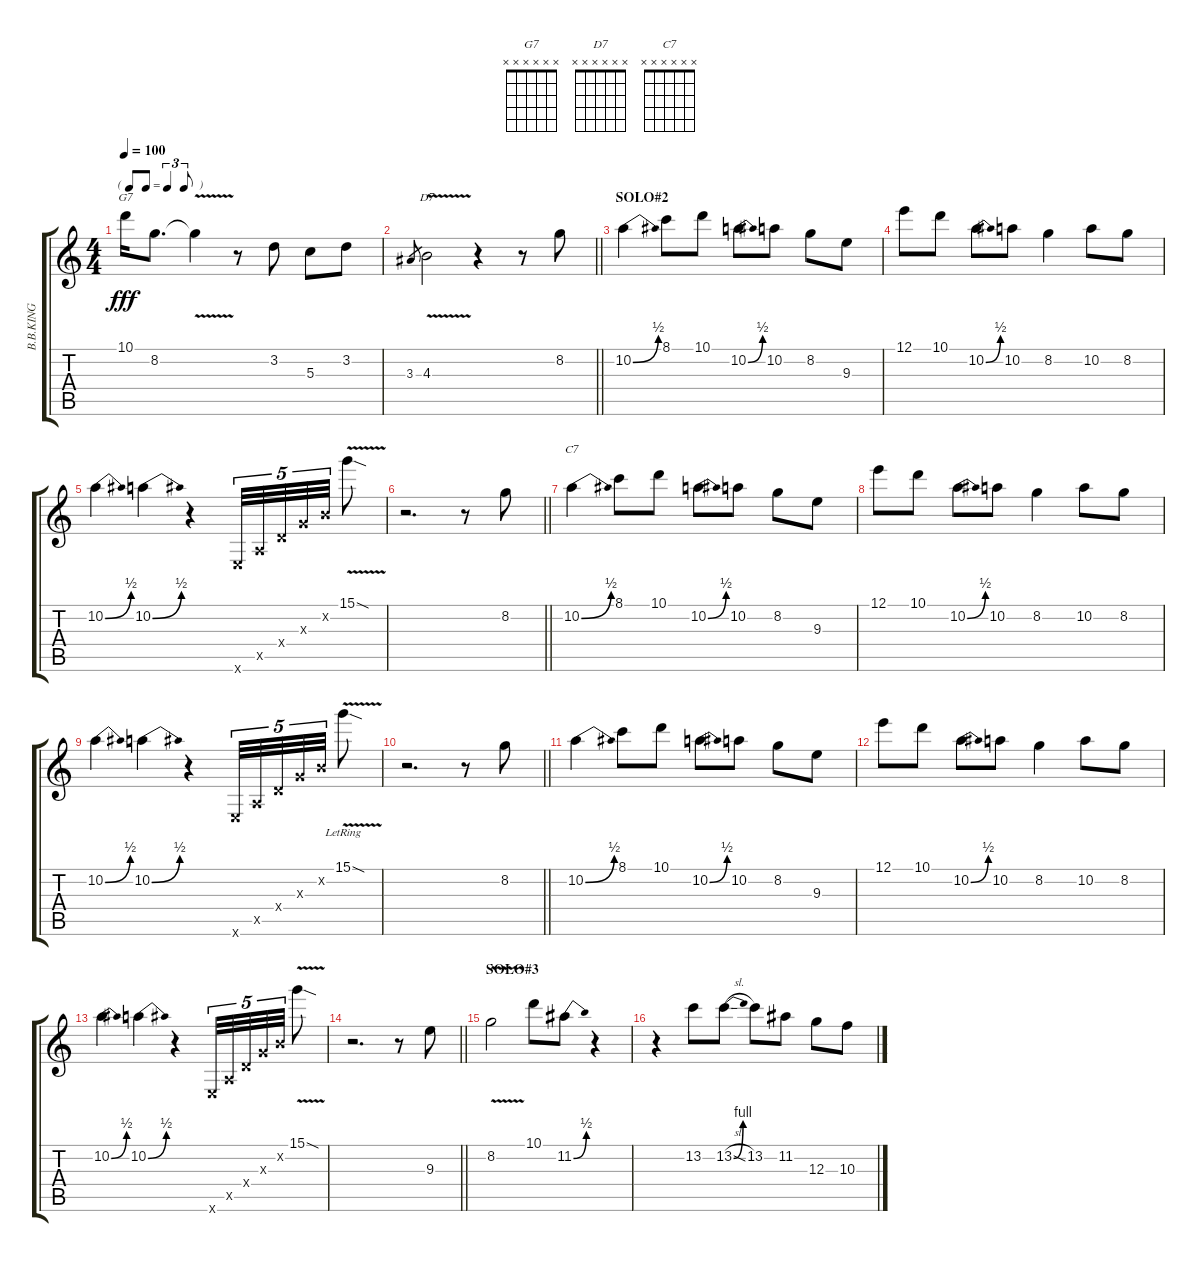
\track ("B.B.KING" "B.B.KING") {instrument electricguitarjazz}
\staff {score tabs}
\tuning (E4 B3 G3 D3 A2 E2) {hide}
\chord ("G7" x x x x x x)
\chord ("D7" x x x x x x)
\chord ("C7" x x x x x x)
\ts (4 4)
\tf triplet8th
\tempo 100
\clef g2
\ks c
10.1.16{ch "G7" dy fff} 8.2.8{d} 8.2{v t}.4 r.8 3.2.8 5.3.8 3.2.8 |
\barLineRight lightlight
3.3.8{gr} 4.3{v}.2{ch "D7"} r.4 r.8 8.2.8 |
\section ("" "SOLO#2")
10.2{be (bend 0 0 60 2)}.4 8.1.8 10.1.8 10.2{be (bend 0 0 60 2)}.8 10.2.8 8.2.8 9.3.8 |
12.1.8 10.1.8 10.2{be (bend 0 0 60 2)}.8 10.2.8 8.2.4 10.2.8 8.2.8 |
10.2{be (bend 0 0 60 2)}.4 10.2{be (bend 0 0 60 2)}.4 r.4 0.6{x}.32{tu (5 4)} 0.5{x}.32{tu (5 4)} 0.4{x}.32{tu (5 4)} 0.3{x}.32{tu (5 4)} 0.2{x}.32{tu (5 4)} 15.1{v sod}.8 |
\barLineRight lightlight
r.2{d} r.8 8.2.8 |
10.2{be (bend 0 0 60 2)}.4{ch "C7"} 8.1.8 10.1.8 10.2{be (bend 0 0 60 2)}.8 10.2.8 8.2.8 9.3.8 |
12.1.8 10.1.8 10.2{be (bend 0 0 60 2)}.8 10.2.8 8.2.4 10.2.8 8.2.8 |
10.2{be (bend 0 0 60 2)}.4 10.2{be (bend 0 0 60 2)}.4 r.4 0.6{x}.32{tu (5 4)} 0.5{x}.32{tu (5 4)} 0.4{x}.32{tu (5 4)} 0.3{x}.32{tu (5 4)} 0.2{x}.32{tu (5 4)} 15.1{v sod lr}.8 |
\barLineRight lightlight
r.2{d} r.8 8.2.8 |
10.2{be (bend 0 0 60 2)}.4 8.1.8 10.1.8 10.2{be (bend 0 0 60 2)}.8 10.2.8 8.2.8 9.3.8 |
12.1.8 10.1.8 10.2{be (bend 0 0 60 2)}.8 10.2.8 8.2.4 10.2.8 8.2.8 |
10.2{be (bend 0 0 60 2)}.4 10.2{be (bend 0 0 60 2)}.4 r.4 0.6{x}.32{tu (5 4)} 0.5{x}.32{tu (5 4)} 0.4{x}.32{tu (5 4)} 0.3{x}.32{tu (5 4)} 0.2{x}.32{tu (5 4)} 15.1{v sod}.8 |
\barLineRight lightlight
r.2{d} r.8 9.3.8 |
\section ("" "SOLO#3")
8.2{v}.2 10.1.8 11.2{be (bend 0 0 60 2)}.8 r.4 |
r.4 13.2.8 13.2{be (bend 0 0 60 4) sl}.8 13.2.8 11.2.8 12.3.8 10.3.8
